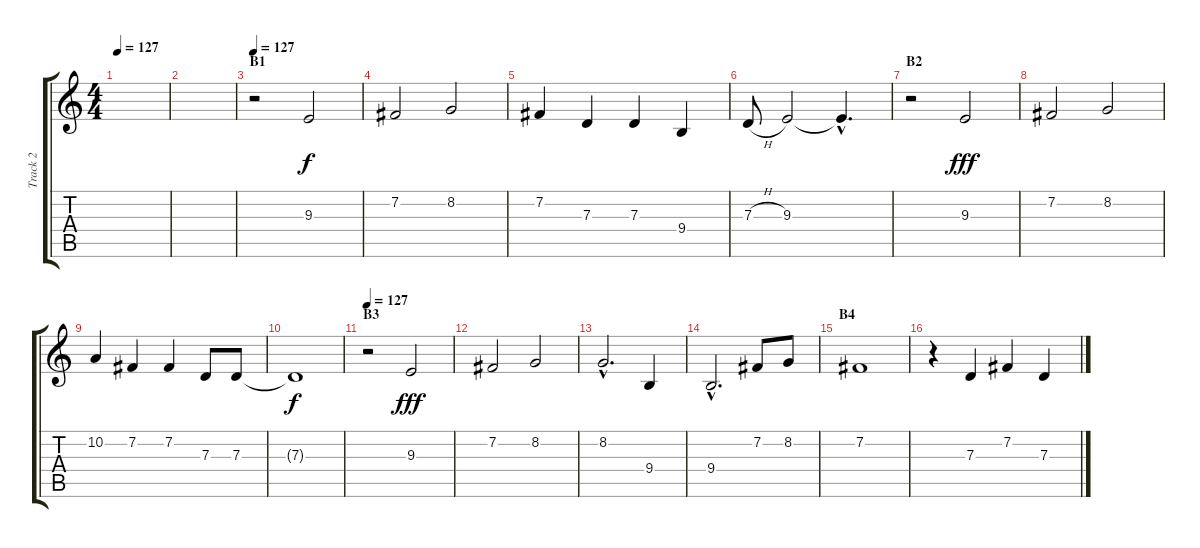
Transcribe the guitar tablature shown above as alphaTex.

\track ("Track 2" "Track 2") {instrument stringensemble1}
\staff {score tabs}
\tuning (E4 B3 G3 D3 A2 E2) {hide}
\ts (4 4)
\tempo 127
\clef g2
\ks c
|
|
\section ("" "B1")
\tempo 127
r.2 9.3.2 |
7.2.2 8.2.2 |
7.2.4 7.3.4 7.3.4 9.4.4 |
7.3{h}.8 9.3.2 9.3{hac t}.4{d dy f} |
\section ("" "B2")
r.2 9.3.2{dy fff} |
7.2.2 8.2.2 |
10.2.4 7.2.4 7.2.4 7.3.8 7.3.8 |
7.3{t}.1{dy f} |
\section ("" "B3")
\tempo 127
r.2 9.3.2{dy fff} |
7.2.2 8.2.2 |
8.2{hac}.2{d} 9.4.4 |
9.4{hac}.2{d} 7.2.8 8.2.8 |
\section ("" "B4")
7.2.1 |
r.4 7.3.4 7.2.4 7.3.4
